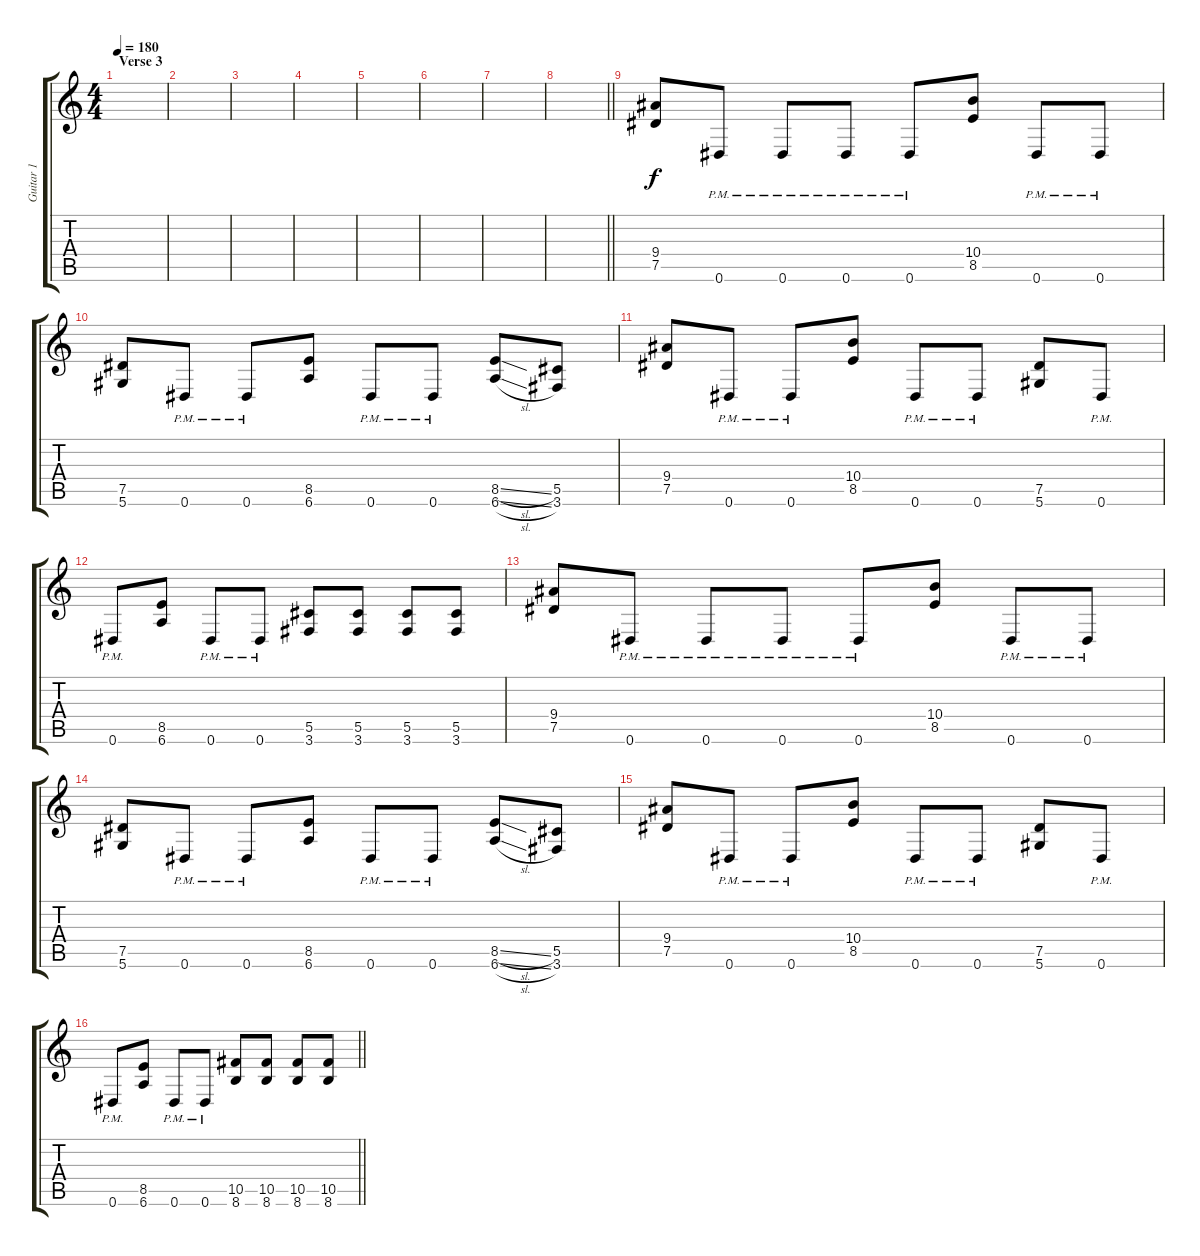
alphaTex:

\track ("Guitar 1" "Guitar 1") {instrument distortionguitar}
\staff {score tabs}
\tuning (Eb4 Bb3 Gb3 Db3 Ab2 Eb2) {hide}
\ts (4 4)
\section ("" "Verse 3")
\tempo 180
\clef g2
\ks c
|
|
|
|
|
|
|
\barLineRight lightlight
|
(9.4 7.5).8 0.6{pm}.8 0.6{pm}.8 0.6{pm}.8 0.6{pm}.8 (10.4 8.5).8 0.6{pm}.8 0.6{pm}.8 |
(7.5 5.6).8 0.6{pm}.8 0.6{pm}.8 (8.5 6.6).8 0.6{pm}.8 0.6{pm}.8 (8.5{sl} 6.6{sl}).8 (5.5 3.6).8 |
(9.4 7.5).8 0.6{pm}.8 0.6{pm}.8 (10.4 8.5).8 0.6{pm}.8 0.6{pm}.8 (7.5 5.6).8 0.6{pm}.8 |
0.6{pm}.8 (8.5 6.6).8 0.6{pm}.8 0.6{pm}.8 (5.5 3.6).8 (5.5 3.6).8 (5.5 3.6).8 (5.5 3.6).8 |
(9.4 7.5).8 0.6{pm}.8 0.6{pm}.8 0.6{pm}.8 0.6{pm}.8 (10.4 8.5).8 0.6{pm}.8 0.6{pm}.8 |
(7.5 5.6).8 0.6{pm}.8 0.6{pm}.8 (8.5 6.6).8 0.6{pm}.8 0.6{pm}.8 (8.5{sl} 6.6{sl}).8 (5.5 3.6).8 |
(9.4 7.5).8 0.6{pm}.8 0.6{pm}.8 (10.4 8.5).8 0.6{pm}.8 0.6{pm}.8 (7.5 5.6).8 0.6{pm}.8 |
\barLineRight lightlight
0.6{pm}.8 (8.5 6.6).8 0.6{pm}.8 0.6{pm}.8 (10.5 8.6).8 (10.5 8.6).8 (10.5 8.6).8 (10.5 8.6).8
